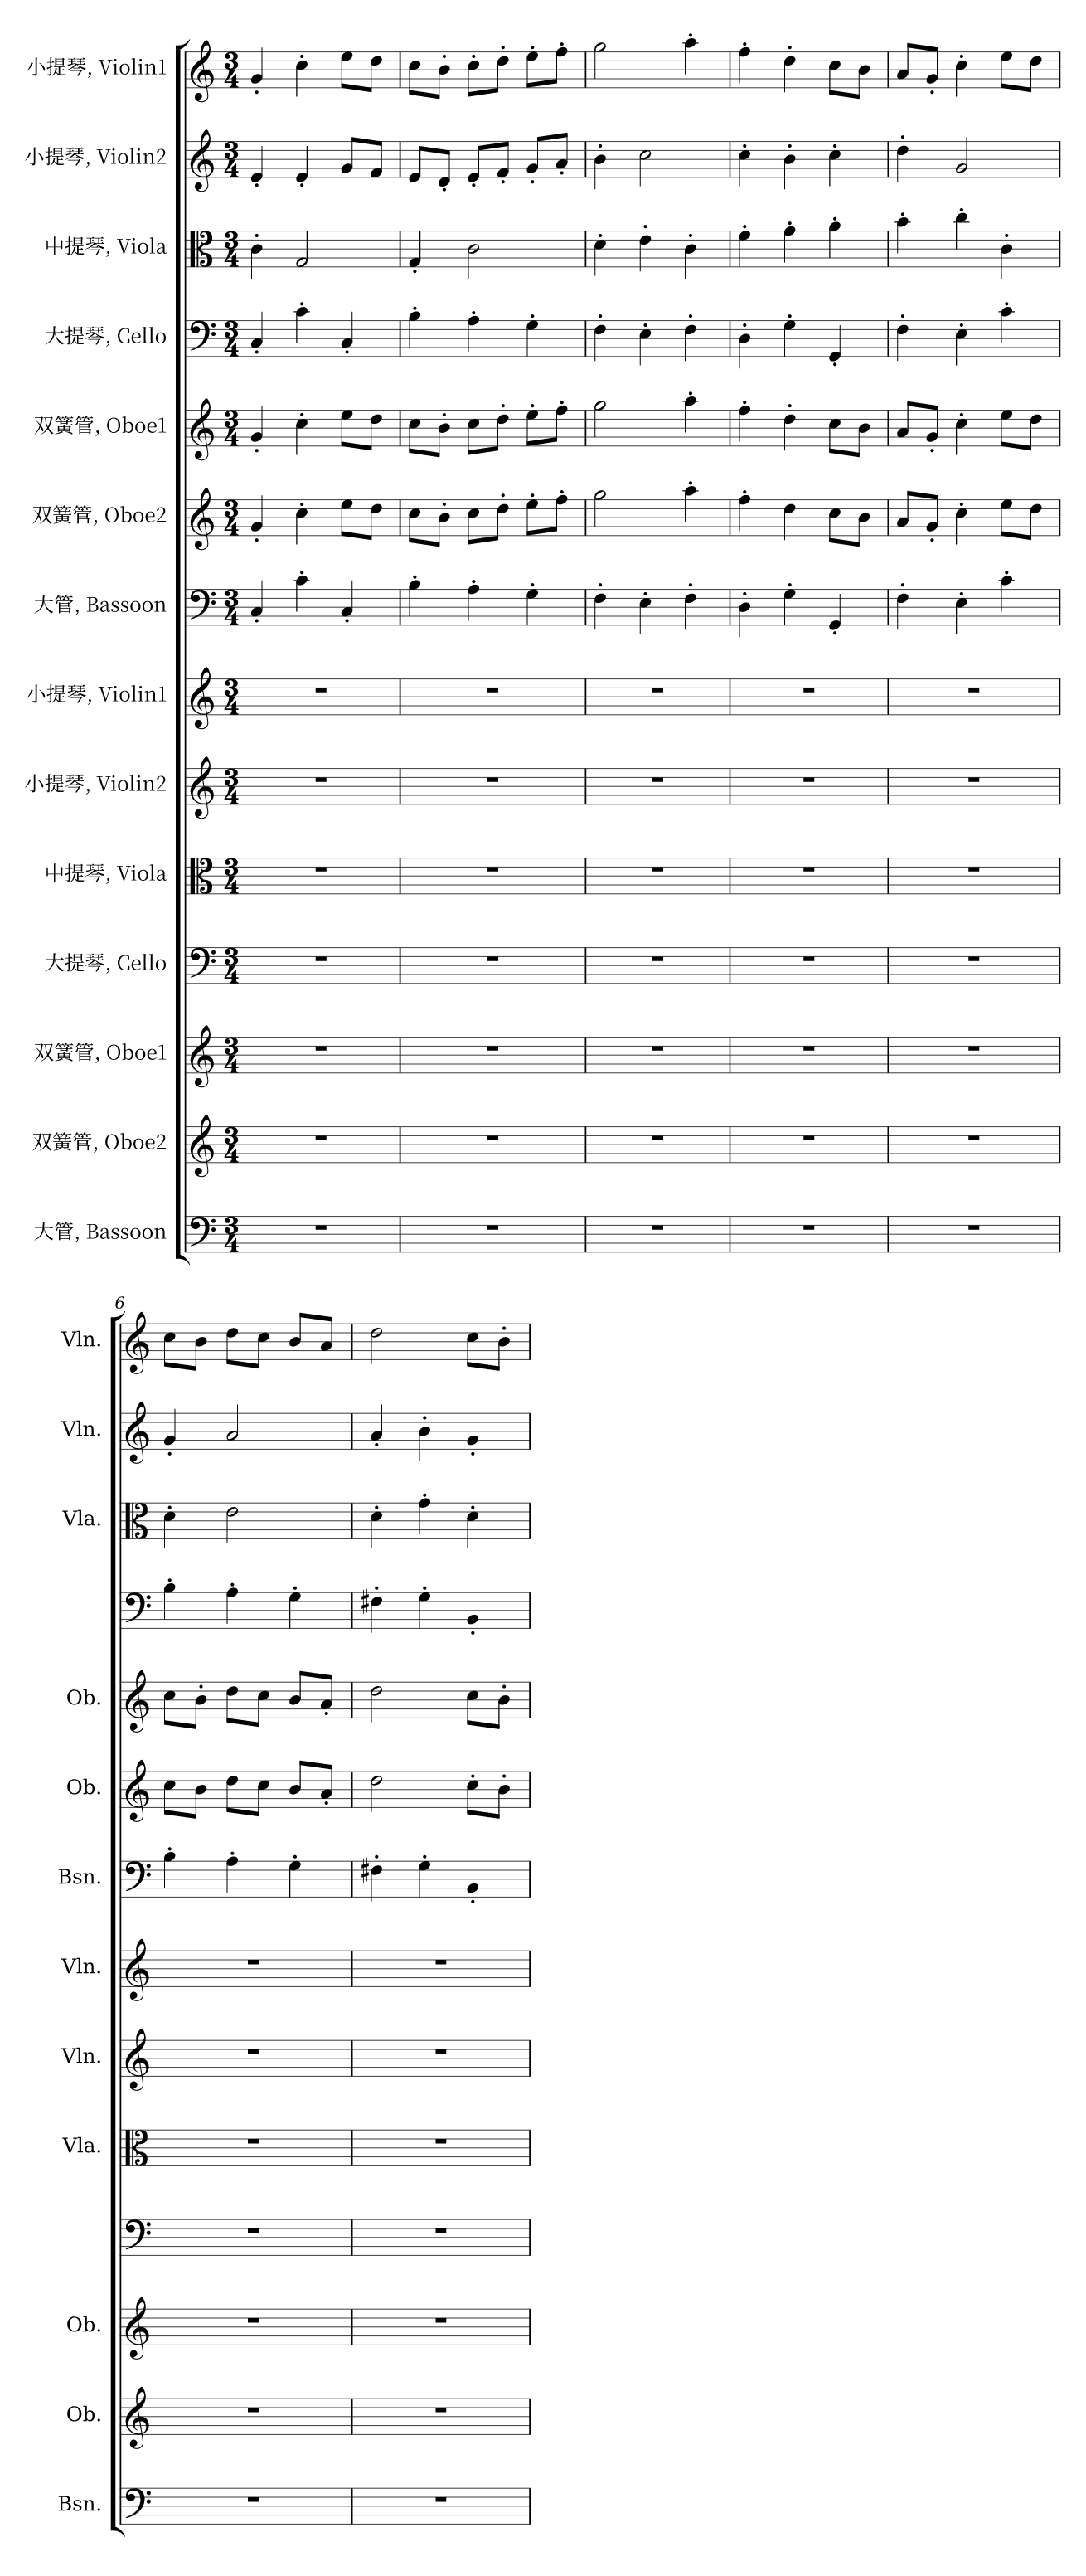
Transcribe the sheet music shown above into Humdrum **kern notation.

**kern	**kern	**kern	**kern	**kern	**kern	**kern	**kern	**kern	**kern	**kern	**kern	**kern	**kern
*part14	*part13	*part12	*part11	*part10	*part9	*part8	*part7	*part6	*part5	*part4	*part3	*part2	*part1
*staff14	*staff13	*staff12	*staff11	*staff10	*staff9	*staff8	*staff7	*staff6	*staff5	*staff4	*staff3	*staff2	*staff1
*I"大管, Bassoon	*I"双簧管, Oboe2	*I"双簧管, Oboe1	*I"大提琴, Cello	*I"中提琴, Viola	*I"小提琴, Violin2	*I"小提琴, Violin1	*I"大管, Bassoon	*I"双簧管, Oboe2	*I"双簧管, Oboe1	*I"大提琴, Cello	*I"中提琴, Viola	*I"小提琴, Violin2	*I"小提琴, Violin1
*I'Bsn.	*I'Ob.	*I'Ob.	*	*I'Vla.	*I'Vln.	*I'Vln.	*I'Bsn.	*I'Ob.	*I'Ob.	*	*I'Vla.	*I'Vln.	*I'Vln.
*clefF4	*clefG2	*clefG2	*clefF4	*clefC3	*clefG2	*clefG2	*clefF4	*clefG2	*clefG2	*clefF4	*clefC3	*clefG2	*clefG2
*k[]	*k[]	*k[]	*k[]	*k[]	*k[]	*k[]	*k[]	*k[]	*k[]	*k[]	*k[]	*k[]	*k[]
*M3/4	*M3/4	*M3/4	*M3/4	*M3/4	*M3/4	*M3/4	*M3/4	*M3/4	*M3/4	*M3/4	*M3/4	*M3/4	*M3/4
*MM120	*MM120	*MM120	*MM120	*MM120	*MM120	*MM120	*MM120	*MM120	*MM120	*MM120	*MM120	*MM120	*MM120
=1	=1	=1	=1	=1	=1	=1	=1	=1	=1	=1	=1	=1	=1
2.r	2.r	2.r	2.r	2.r	2.r	2.r	4C'/	4g'/	4g'/	4C'/	4c'\	4e'/	4g'/
.	.	.	.	.	.	.	4c'\	4cc'\	4cc'\	4c'\	2G/	4e'/	4cc'\
.	.	.	.	.	.	.	4C'/	8ee\L	8ee\L	4C'/	.	8g/L	8ee\L
.	.	.	.	.	.	.	.	8dd\J	8dd\J	.	.	8f/J	8dd\J
=2	=2	=2	=2	=2	=2	=2	=2	=2	=2	=2	=2	=2	=2
2.r	2.r	2.r	2.r	2.r	2.r	2.r	4B'\	8cc\L	8cc\L	4B'\	4G'/	8e/L	8cc\L
.	.	.	.	.	.	.	.	8b'\J	8b'\J	.	.	8d'/J	8b'\J
.	.	.	.	.	.	.	4A'\	8cc\L	8cc\L	4A'\	2c\	8e'/L	8cc'\L
.	.	.	.	.	.	.	.	8dd'\J	8dd'\J	.	.	8f'/J	8dd'\J
.	.	.	.	.	.	.	4G'\	8ee'\L	8ee'\L	4G'\	.	8g'/L	8ee'\L
.	.	.	.	.	.	.	.	8ff'\J	8ff'\J	.	.	8a'/J	8ff'\J
=3	=3	=3	=3	=3	=3	=3	=3	=3	=3	=3	=3	=3	=3
2.r	2.r	2.r	2.r	2.r	2.r	2.r	4F'\	2gg\	2gg\	4F'\	4d'\	4b'\	2gg\
.	.	.	.	.	.	.	4E'\	.	.	4E'\	4e'\	2cc\	.
.	.	.	.	.	.	.	4F'\	4aa'\	4aa'\	4F'\	4c'\	.	4aa'\
=4	=4	=4	=4	=4	=4	=4	=4	=4	=4	=4	=4	=4	=4
2.r	2.r	2.r	2.r	2.r	2.r	2.r	4D'\	4ff'\	4ff'\	4D'\	4f'\	4cc'\	4ff'\
.	.	.	.	.	.	.	4G'\	4dd\	4dd'\	4G'\	4g'\	4b'\	4dd'\
.	.	.	.	.	.	.	4GG'/	8cc\L	8cc\L	4GG'/	4a'\	4cc'\	8cc\L
.	.	.	.	.	.	.	.	8b\J	8b\J	.	.	.	8b\J
=5	=5	=5	=5	=5	=5	=5	=5	=5	=5	=5	=5	=5	=5
2.r	2.r	2.r	2.r	2.r	2.r	2.r	4F'\	8a/L	8a/L	4F'\	4b'\	4dd'\	8a/L
.	.	.	.	.	.	.	.	8g'/J	8g'/J	.	.	.	8g'/J
.	.	.	.	.	.	.	4E'\	4cc'\	4cc'\	4E'\	4cc'\	2g/	4cc'\
.	.	.	.	.	.	.	4c'\	8ee\L	8ee\L	4c'\	4c'\	.	8ee\L
.	.	.	.	.	.	.	.	8dd\J	8dd\J	.	.	.	8dd\J
=6	=6	=6	=6	=6	=6	=6	=6	=6	=6	=6	=6	=6	=6
2.r	2.r	2.r	2.r	2.r	2.r	2.r	4B'\	8cc\L	8cc\L	4B'\	4d'\	4g'/	8cc\L
.	.	.	.	.	.	.	.	8b\J	8b'\J	.	.	.	8b\J
.	.	.	.	.	.	.	4A'\	8dd\L	8dd\L	4A'\	2e\	2a/	8dd\L
.	.	.	.	.	.	.	.	8cc\J	8cc\J	.	.	.	8cc\J
.	.	.	.	.	.	.	4G'\	8b/L	8b/L	4G'\	.	.	8b/L
.	.	.	.	.	.	.	.	8a'/J	8a'/J	.	.	.	8a/J
!!LO:PB:g=z
=7	=7	=7	=7	=7	=7	=7	=7	=7	=7	=7	=7	=7	=7
2.r	2.r	2.r	2.r	2.r	2.r	2.r	4F#X'\	2dd\	2dd\	4F#X'\	4d'\	4a'/	2dd\
.	.	.	.	.	.	.	4G'\	.	.	4G'\	4g'\	4b'\	.
.	.	.	.	.	.	.	4BB'/	8cc'\L	8cc\L	4BB'/	4d'\	4g'/	8cc\L
.	.	.	.	.	.	.	.	8b'\J	8b'\J	.	.	.	8b'\J
=	=	=	=	=	=	=	=	=	=	=	=	=	=
*-	*-	*-	*-	*-	*-	*-	*-	*-	*-	*-	*-	*-	*-
